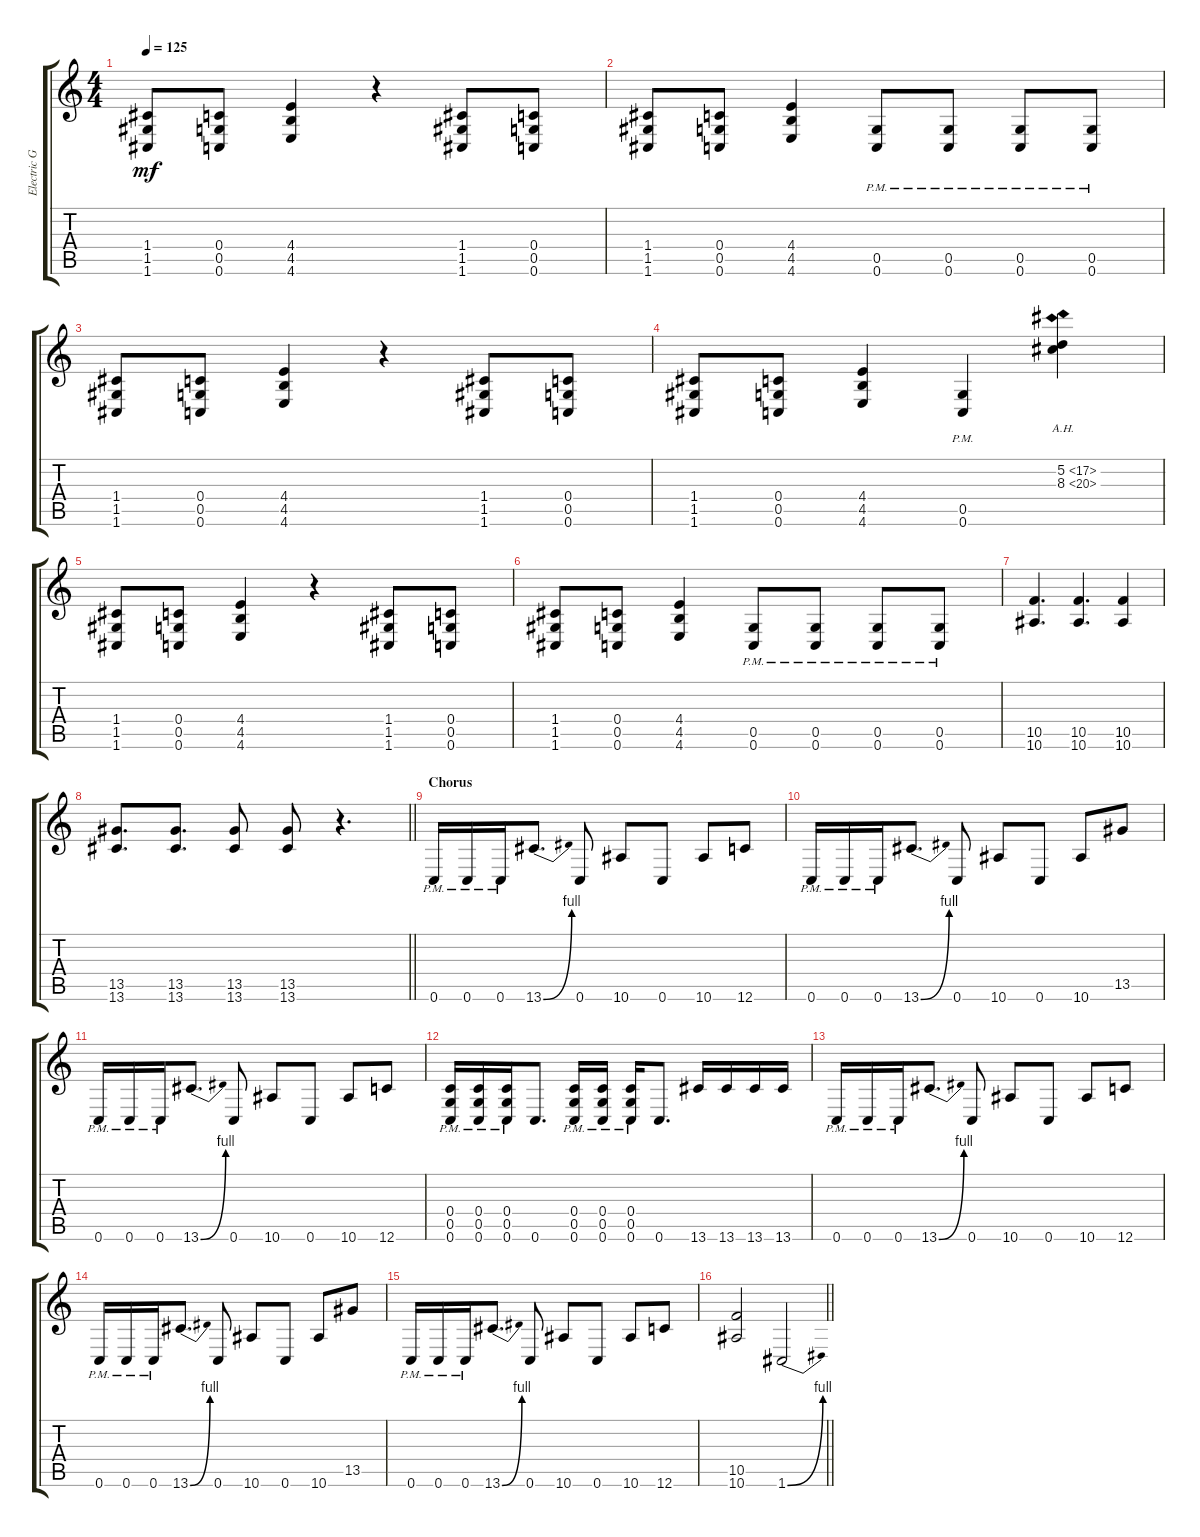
\track ("Electric Guitar" "Electric G") {instrument distortionguitar}
\staff {score tabs}
\tuning (D4 A3 F3 C3 G2 C2) {hide}
\ts (4 4)
\tempo 125
\clef g2
\ks c
(1.4 1.5 1.6).8{dy mf} (0.4 0.5 0.6).8 (4.4 4.5 4.6).4 r.4 (1.4 1.5 1.6).8 (0.4 0.5 0.6).8 |
(1.4 1.5 1.6).8 (0.4 0.5 0.6).8 (4.4 4.5 4.6).4 (0.5{pm} 0.6{pm}).8 (0.5{pm} 0.6{pm}).8 (0.5{pm} 0.6{pm}).8 (0.5{pm} 0.6{pm}).8 |
(1.4 1.5 1.6).8 (0.4 0.5 0.6).8 (4.4 4.5 4.6).4 r.4 (1.4 1.5 1.6).8 (0.4 0.5 0.6).8 |
(1.4 1.5 1.6).8 (0.4 0.5 0.6).8 (4.4 4.5 4.6).4 (0.5{pm} 0.6{pm}).4 (5.2{ah 12} 8.3{ah 12}).4 |
(1.4 1.5 1.6).8 (0.4 0.5 0.6).8 (4.4 4.5 4.6).4 r.4 (1.4 1.5 1.6).8 (0.4 0.5 0.6).8 |
(1.4 1.5 1.6).8 (0.4 0.5 0.6).8 (4.4 4.5 4.6).4 (0.5{pm} 0.6{pm}).8 (0.5{pm} 0.6{pm}).8 (0.5{pm} 0.6{pm}).8 (0.5{pm} 0.6{pm}).8 |
(10.5 10.6).4{d} (10.5 10.6).4{d} (10.5 10.6).4 |
\barLineRight lightlight
(13.5 13.6).8{d} (13.5 13.6).8{d} (13.5 13.6).8 (13.5 13.6).8 r.4{d} |
\section ("" "Chorus")
0.6{pm}.16 0.6{pm}.16 0.6{pm}.16 13.6{be (bend 0 0 60 4)}.8{d} 0.6.8 10.6.8 0.6.8 10.6.8 12.6.8 |
0.6{pm}.16 0.6{pm}.16 0.6{pm}.16 13.6{be (bend 0 0 60 4)}.8{d} 0.6.8 10.6.8 0.6.8 10.6.8 13.5.8 |
0.6{pm}.16 0.6{pm}.16 0.6{pm}.16 13.6{be (bend 0 0 60 4)}.8{d} 0.6.8 10.6.8 0.6.8 10.6.8 12.6.8 |
(0.4{pm} 0.5{pm} 0.6{pm}).16 (0.4{pm} 0.5{pm} 0.6{pm}).16 (0.4{pm} 0.5{pm} 0.6{pm}).16 0.6.8{d} (0.4{pm} 0.5{pm} 0.6{pm}).16 (0.4{pm} 0.5{pm} 0.6{pm}).16 (0.4{pm} 0.5{pm} 0.6{pm}).16 0.6.8{d} 13.6.16 13.6.16 13.6.16 13.6.16 |
0.6{pm}.16 0.6{pm}.16 0.6{pm}.16 13.6{be (bend 0 0 60 4)}.8{d} 0.6.8 10.6.8 0.6.8 10.6.8 12.6.8 |
0.6{pm}.16 0.6{pm}.16 0.6{pm}.16 13.6{be (bend 0 0 60 4)}.8{d} 0.6.8 10.6.8 0.6.8 10.6.8 13.5.8 |
0.6{pm}.16 0.6{pm}.16 0.6{pm}.16 13.6{be (bend 0 0 60 4)}.8{d} 0.6.8 10.6.8 0.6.8 10.6.8 12.6.8 |
\barLineRight lightlight
(10.5 10.6).2 1.6{be (bend 0 0 60 4)}.2
